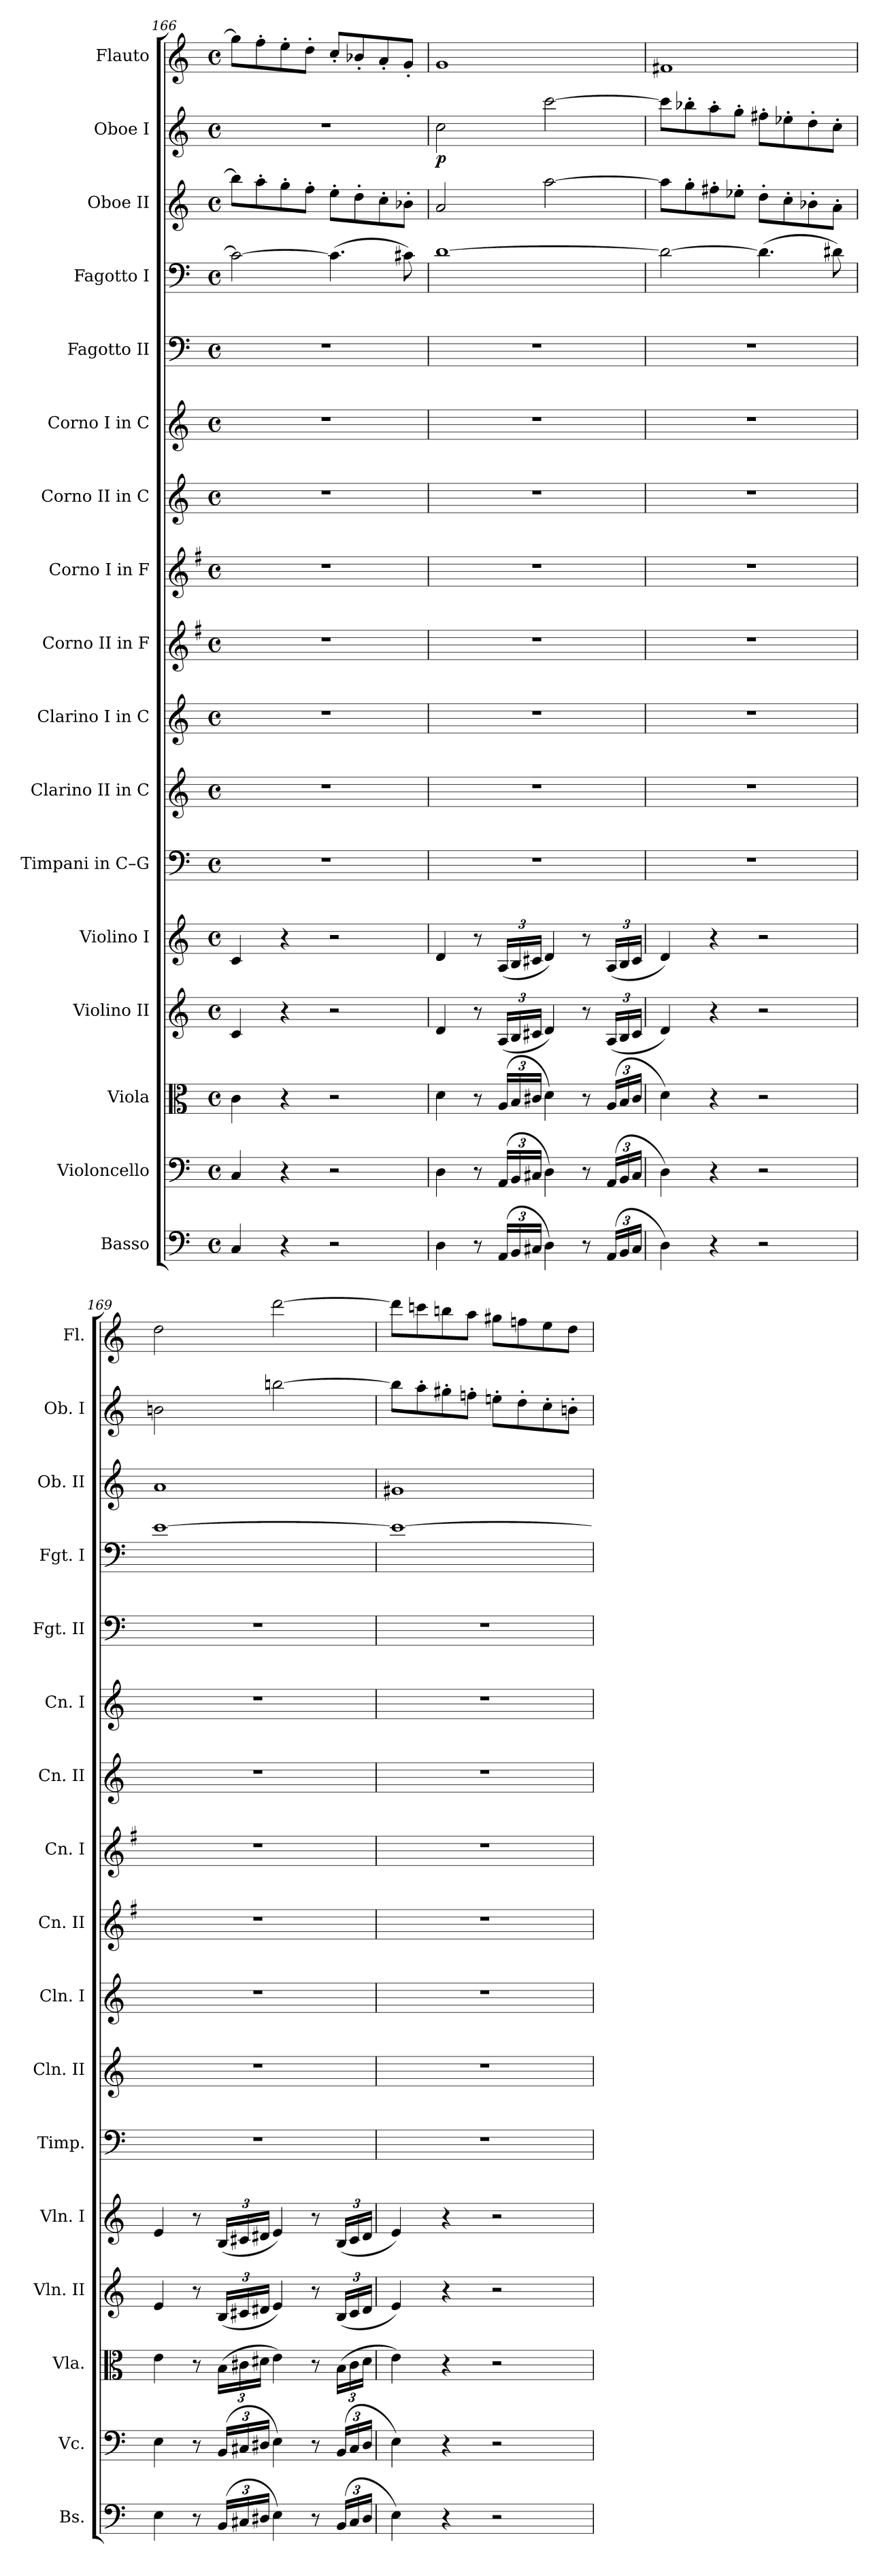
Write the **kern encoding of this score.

**kern	**kern	**kern	**kern	**kern	**kern	**kern	**kern	**kern	**kern	**kern	**kern	**kern	**kern	**kern	**kern	**dynam	**kern
*part17	*part16	*part15	*part14	*part13	*part12	*part11	*part10	*part9	*part8	*part7	*part6	*part5	*part4	*part3	*part2	*part2	*part1
*staff17	*staff16	*staff15	*staff14	*staff13	*staff12	*staff11	*staff10	*staff9	*staff8	*staff7	*staff6	*staff5	*staff4	*staff3	*staff2	*staff2	*staff1
*I"Basso	*I"Violoncello	*I"Viola	*I"Violino II	*I"Violino I	*I"Timpani in C–G	*I"Clarino II in C	*I"Clarino I in C	*I"Corno II in F	*I"Corno I in F	*I"Corno II in C	*I"Corno I in C	*I"Fagotto II	*I"Fagotto I	*I"Oboe II	*I"Oboe I	*	*I"Flauto
*I'Bs.	*I'Vc.	*I'Vla.	*I'Vln. II	*I'Vln. I	*I'Timp.	*I'Cln. II	*I'Cln. I	*I'Cn. II	*I'Cn. I	*I'Cn. II	*I'Cn. I	*I'Fgt. II	*I'Fgt. I	*I'Ob. II	*I'Ob. I	*	*I'Fl.
*clefF4	*clefF4	*clefC3	*clefG2	*clefG2	*clefF4	*clefG2	*clefG2	*clefG2	*clefG2	*clefG2	*clefG2	*clefF4	*clefF4	*clefG2	*clefG2	*	*clefG2
*ITrd7c12	*	*	*	*	*	*	*	*ITrd4c7	*ITrd4c7	*ITrd7c12	*ITrd7c12	*	*	*	*	*	*
*k[]	*k[]	*k[]	*k[]	*k[]	*k[]	*k[]	*k[]	*k[]	*k[]	*k[]	*k[]	*k[]	*k[]	*k[]	*k[]	*	*k[]
*M4/4	*M4/4	*M4/4	*M4/4	*M4/4	*M4/4	*M4/4	*M4/4	*M4/4	*M4/4	*M4/4	*M4/4	*M4/4	*M4/4	*M4/4	*M4/4	*	*M4/4
*met(c)	*met(c)	*met(c)	*met(c)	*met(c)	*met(c)	*met(c)	*met(c)	*met(c)	*met(c)	*met(c)	*met(c)	*met(c)	*met(c)	*met(c)	*met(c)	*	*met(c)
=166	=166	=166	=166	=166	=166	=166	=166	=166	=166	=166	=166	=166	=166	=166	=166	=166	=166
4CC/	4C/	4c\	4c/	4c/	1r	1r	1r	1r	1r	1r	1r	1r	2c\_	8bb-\L]	1r	.	8gg\L]
.	.	.	.	.	.	.	.	.	.	.	.	.	.	8aa'\	.	.	8ff'\
4r	4r	4r	4r	4r	.	.	.	.	.	.	.	.	.	8gg'\	.	.	8ee'\
.	.	.	.	.	.	.	.	.	.	.	.	.	.	8ff'\J	.	.	8dd'\J
2r	2r	2r	2r	2r	.	.	.	.	.	.	.	.	(4.c\]	8ee'\L	.	.	8cc'/L
.	.	.	.	.	.	.	.	.	.	.	.	.	.	8dd'\	.	.	8b-X'/
.	.	.	.	.	.	.	.	.	.	.	.	.	.	8cc'\	.	.	8a'/
.	.	.	.	.	.	.	.	.	.	.	.	.	8c#X\)	8b-X'\J	.	.	8g'/J
!!LO:PB:g=z
=167	=167	=167	=167	=167	=167	=167	=167	=167	=167	=167	=167	=167	=167	=167	=167	=167	=167
!	!	!	!	!	!	!	!	!	!	!	!	!	!	!	!	!LO:DY:b	!
4DD\	4D\	4d\	4d/	4d/	1r	1r	1r	1r	1r	1r	1r	1r	[1d	2a/	2cc\	p	1g
8r	8r	8r	8r	8r	.	.	.	.	.	.	.	.	.	.	.	.	.
*Xbrackettup	*Xbrackettup	*Xbrackettup	*Xbrackettup	*Xbrackettup	*	*	*	*	*	*	*	*	*	*	*	*	*
(24AAA/LL	(24AA/LL	(24A/LL	(24A/LL	(24A/LL	.	.	.	.	.	.	.	.	.	.	.	.	.
24BBB/	24BB/	24B/	24B/	24B/	.	.	.	.	.	.	.	.	.	.	.	.	.
24CC#X/JJ	24C#X/JJ	24c#X/JJ	24c#X/JJ	24c#X/JJ	.	.	.	.	.	.	.	.	.	.	.	.	.
4DD\)	4D\)	4d\)	4d/)	4d/)	.	.	.	.	.	.	.	.	.	[2aa\	[2ccc\	.	.
8r	8r	8r	8r	8r	.	.	.	.	.	.	.	.	.	.	.	.	.
(24AAA/LL	(24AA/LL	(24A/LL	(24A/LL	(24A/LL	.	.	.	.	.	.	.	.	.	.	.	.	.
24BBB/	24BB/	24B/	24B/	24B/	.	.	.	.	.	.	.	.	.	.	.	.	.
24CC#/JJ	24C#/JJ	24c#/JJ	24c#/JJ	24c#/JJ	.	.	.	.	.	.	.	.	.	.	.	.	.
=168	=168	=168	=168	=168	=168	=168	=168	=168	=168	=168	=168	=168	=168	=168	=168	=168	=168
4DD\)	4D\)	4d\)	4d/)	4d/)	1r	1r	1r	1r	1r	1r	1r	1r	2d\_	8aa\L]	8ccc\L]	.	1f#X
.	.	.	.	.	.	.	.	.	.	.	.	.	.	8gg'\	8bb-X'\	.	.
4r	4r	4r	4r	4r	.	.	.	.	.	.	.	.	.	8ff#X'\	8aa'\	.	.
.	.	.	.	.	.	.	.	.	.	.	.	.	.	8ee-X'\J	8gg'\J	.	.
2r	2r	2r	2r	2r	.	.	.	.	.	.	.	.	(4.d\]	8dd'\L	8ff#X'\L	.	.
.	.	.	.	.	.	.	.	.	.	.	.	.	.	8cc'\	8ee-X'\	.	.
.	.	.	.	.	.	.	.	.	.	.	.	.	.	8b-X'\	8dd'\	.	.
.	.	.	.	.	.	.	.	.	.	.	.	.	8d#X\)	8a'\J	8cc'\J	.	.
=169	=169	=169	=169	=169	=169	=169	=169	=169	=169	=169	=169	=169	=169	=169	=169	=169	=169
4EE\	4E\	4e\	4e/	4e/	1r	1r	1r	1r	1r	1r	1r	1r	[1e	1a	2bn\	.	2dd\
8r	8r	8r	8r	8r	.	.	.	.	.	.	.	.	.	.	.	.	.
(24BBB/LL	(24BB/LL	(>24B\LL	(24B/LL	(24B/LL	.	.	.	.	.	.	.	.	.	.	.	.	.
24CC#X/	24C#X/	24c#X\	24c#X/	24c#X/	.	.	.	.	.	.	.	.	.	.	.	.	.
24DD#X/JJ	24D#X/JJ	24d#X\JJ	24d#X/JJ	24d#X/JJ	.	.	.	.	.	.	.	.	.	.	.	.	.
4EE\)	4E\)	4e\)	4e/)	4e/)	.	.	.	.	.	.	.	.	.	.	[2bbn\	.	[2ddd\
8r	8r	8r	8r	8r	.	.	.	.	.	.	.	.	.	.	.	.	.
(24BBB/LL	(24BB/LL	(24B\LL	(24B/LL	(24B/LL	.	.	.	.	.	.	.	.	.	.	.	.	.
24CC#/	24C#/	24c#\	24c#/	24c#/	.	.	.	.	.	.	.	.	.	.	.	.	.
24DD#/JJ	24D#/JJ	24d#\JJ	24d#/JJ	24d#/JJ	.	.	.	.	.	.	.	.	.	.	.	.	.
=170	=170	=170	=170	=170	=170	=170	=170	=170	=170	=170	=170	=170	=170	=170	=170	=170	=170
4EE\)	4E\)	4e\)	4e/)	4e/)	1r	1r	1r	1r	1r	1r	1r	1r	1e_	1g#X	8bb\L]	.	8ddd\L]
.	.	.	.	.	.	.	.	.	.	.	.	.	.	.	8aa'\	.	8cccn\
4r	4r	4r	4r	4r	.	.	.	.	.	.	.	.	.	.	8gg#X'\	.	8bbn\
.	.	.	.	.	.	.	.	.	.	.	.	.	.	.	8ffn'\J	.	8aa\J
2r	2r	2r	2r	2r	.	.	.	.	.	.	.	.	.	.	8een'\L	.	8gg#X\L
.	.	.	.	.	.	.	.	.	.	.	.	.	.	.	8dd'\	.	8ffn\
.	.	.	.	.	.	.	.	.	.	.	.	.	.	.	8cc'\	.	8ee\
.	.	.	.	.	.	.	.	.	.	.	.	.	.	.	8bn'\J	.	8dd\J
=	=	=	=	=	=	=	=	=	=	=	=	=	=	=	=	=	=
*-	*-	*-	*-	*-	*-	*-	*-	*-	*-	*-	*-	*-	*-	*-	*-	*-	*-
